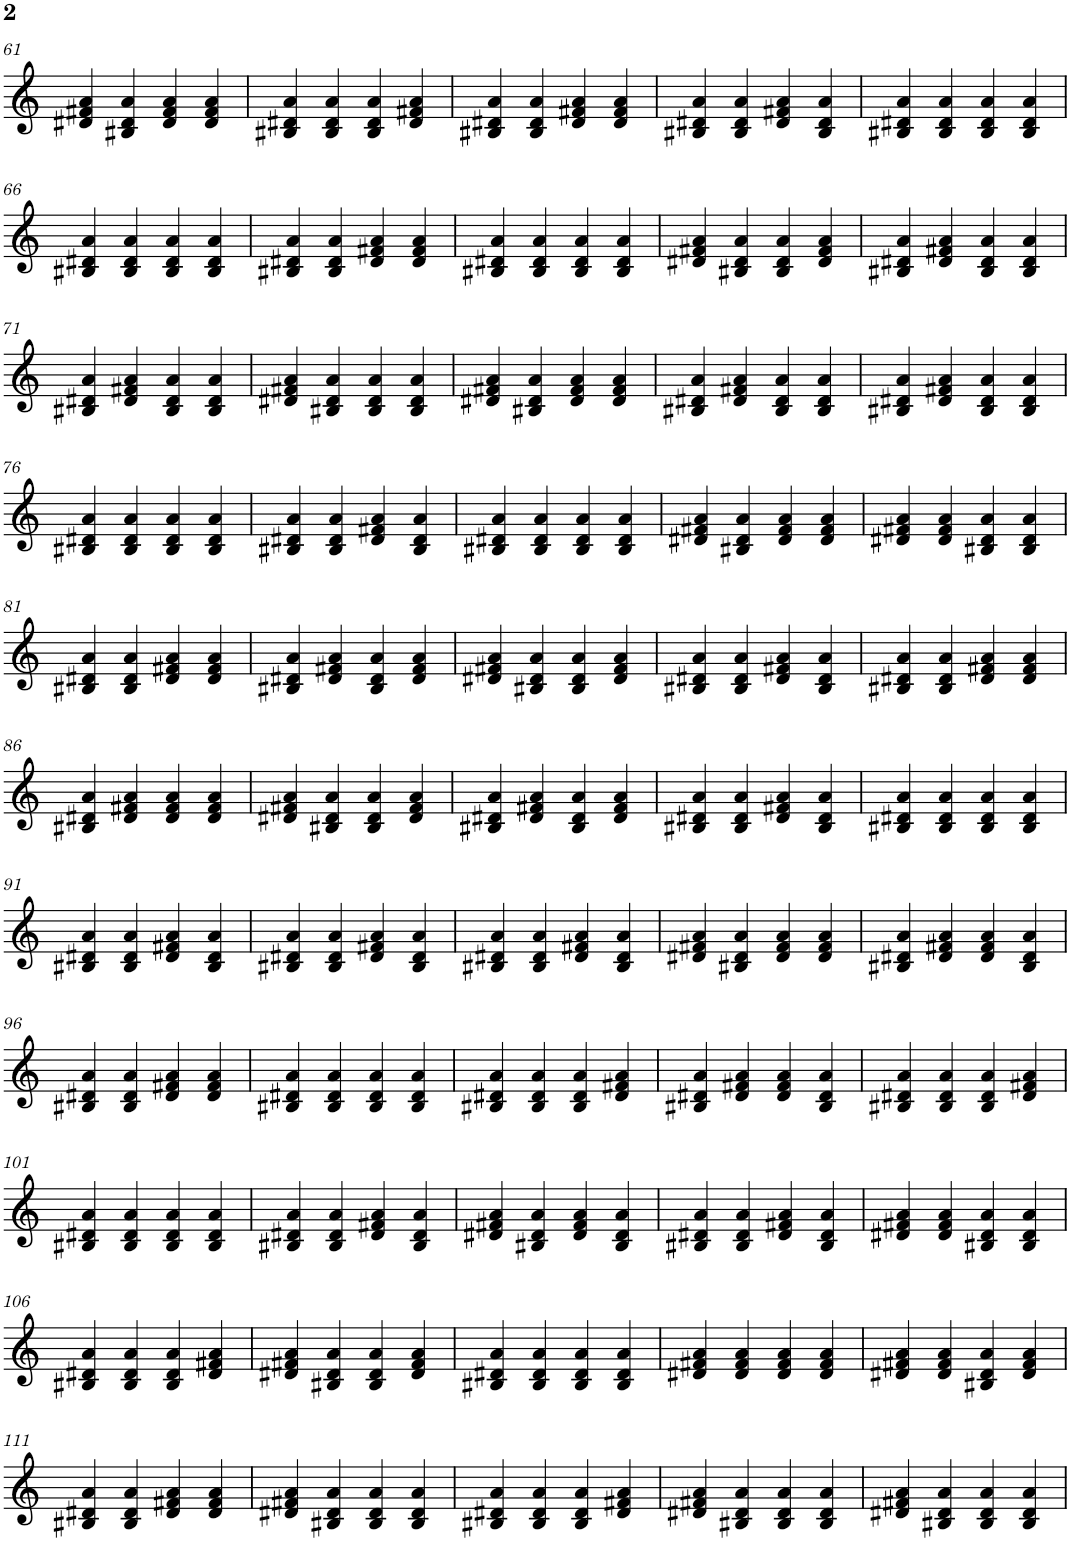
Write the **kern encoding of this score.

**kern
*part1
*staff1
*I"Piano, Danio rerio
*I'Pno.
!!LO:PB:g=z
*clefG2
*k[]
*M4/4
=61
4d#X/ 4f#X/ 4a/
4B#X/ 4d#/ 4a/
4d#/ 4f#/ 4a/
4d#/ 4f#/ 4a/
=62
4B#X/ 4d#X/ 4a/
4B#/ 4d#/ 4a/
4B#/ 4d#/ 4a/
4d#/ 4f#X/ 4a/
=63
4B#X/ 4d#X/ 4a/
4B#/ 4d#/ 4a/
4d#/ 4f#X/ 4a/
4d#/ 4f#/ 4a/
=64
4B#X/ 4d#X/ 4a/
4B#/ 4d#/ 4a/
4d#/ 4f#X/ 4a/
4B#/ 4d#/ 4a/
=65
4B#X/ 4d#X/ 4a/
4B#/ 4d#/ 4a/
4B#/ 4d#/ 4a/
4B#/ 4d#/ 4a/
!!LO:LB:g=z
=66
4B#X/ 4d#X/ 4a/
4B#/ 4d#/ 4a/
4B#/ 4d#/ 4a/
4B#/ 4d#/ 4a/
=67
4B#X/ 4d#X/ 4a/
4B#/ 4d#/ 4a/
4d#/ 4f#X/ 4a/
4d#/ 4f#/ 4a/
=68
4B#X/ 4d#X/ 4a/
4B#/ 4d#/ 4a/
4B#/ 4d#/ 4a/
4B#/ 4d#/ 4a/
=69
4d#X/ 4f#X/ 4a/
4B#X/ 4d#/ 4a/
4B#/ 4d#/ 4a/
4d#/ 4f#/ 4a/
=70
4B#X/ 4d#X/ 4a/
4d#/ 4f#X/ 4a/
4B#/ 4d#/ 4a/
4B#/ 4d#/ 4a/
!!LO:LB:g=z
=71
4B#X/ 4d#X/ 4a/
4d#/ 4f#X/ 4a/
4B#/ 4d#/ 4a/
4B#/ 4d#/ 4a/
=72
4d#X/ 4f#X/ 4a/
4B#X/ 4d#/ 4a/
4B#/ 4d#/ 4a/
4B#/ 4d#/ 4a/
=73
4d#X/ 4f#X/ 4a/
4B#X/ 4d#/ 4a/
4d#/ 4f#/ 4a/
4d#/ 4f#/ 4a/
=74
4B#X/ 4d#X/ 4a/
4d#/ 4f#X/ 4a/
4B#/ 4d#/ 4a/
4B#/ 4d#/ 4a/
=75
4B#X/ 4d#X/ 4a/
4d#/ 4f#X/ 4a/
4B#/ 4d#/ 4a/
4B#/ 4d#/ 4a/
!!LO:LB:g=z
=76
4B#X/ 4d#X/ 4a/
4B#/ 4d#/ 4a/
4B#/ 4d#/ 4a/
4B#/ 4d#/ 4a/
=77
4B#X/ 4d#X/ 4a/
4B#/ 4d#/ 4a/
4d#/ 4f#X/ 4a/
4B#/ 4d#/ 4a/
=78
4B#X/ 4d#X/ 4a/
4B#/ 4d#/ 4a/
4B#/ 4d#/ 4a/
4B#/ 4d#/ 4a/
=79
4d#X/ 4f#X/ 4a/
4B#X/ 4d#/ 4a/
4d#/ 4f#/ 4a/
4d#/ 4f#/ 4a/
=80
4d#X/ 4f#X/ 4a/
4d#/ 4f#/ 4a/
4B#X/ 4d#/ 4a/
4B#/ 4d#/ 4a/
!!LO:LB:g=z
=81
4B#X/ 4d#X/ 4a/
4B#/ 4d#/ 4a/
4d#/ 4f#X/ 4a/
4d#/ 4f#/ 4a/
=82
4B#X/ 4d#X/ 4a/
4d#/ 4f#X/ 4a/
4B#/ 4d#/ 4a/
4d#/ 4f#/ 4a/
=83
4d#X/ 4f#X/ 4a/
4B#X/ 4d#/ 4a/
4B#/ 4d#/ 4a/
4d#/ 4f#/ 4a/
=84
4B#X/ 4d#X/ 4a/
4B#/ 4d#/ 4a/
4d#/ 4f#X/ 4a/
4B#/ 4d#/ 4a/
=85
4B#X/ 4d#X/ 4a/
4B#/ 4d#/ 4a/
4d#/ 4f#X/ 4a/
4d#/ 4f#/ 4a/
!!LO:LB:g=z
=86
4B#X/ 4d#X/ 4a/
4d#/ 4f#X/ 4a/
4d#/ 4f#/ 4a/
4d#/ 4f#/ 4a/
=87
4d#X/ 4f#X/ 4a/
4B#X/ 4d#/ 4a/
4B#/ 4d#/ 4a/
4d#/ 4f#/ 4a/
=88
4B#X/ 4d#X/ 4a/
4d#/ 4f#X/ 4a/
4B#/ 4d#/ 4a/
4d#/ 4f#/ 4a/
=89
4B#X/ 4d#X/ 4a/
4B#/ 4d#/ 4a/
4d#/ 4f#X/ 4a/
4B#/ 4d#/ 4a/
=90
4B#X/ 4d#X/ 4a/
4B#/ 4d#/ 4a/
4B#/ 4d#/ 4a/
4B#/ 4d#/ 4a/
!!LO:LB:g=z
=91
4B#X/ 4d#X/ 4a/
4B#/ 4d#/ 4a/
4d#/ 4f#X/ 4a/
4B#/ 4d#/ 4a/
=92
4B#X/ 4d#X/ 4a/
4B#/ 4d#/ 4a/
4d#/ 4f#X/ 4a/
4B#/ 4d#/ 4a/
=93
4B#X/ 4d#X/ 4a/
4B#/ 4d#/ 4a/
4d#/ 4f#X/ 4a/
4B#/ 4d#/ 4a/
=94
4d#X/ 4f#X/ 4a/
4B#X/ 4d#/ 4a/
4d#/ 4f#/ 4a/
4d#/ 4f#/ 4a/
=95
4B#X/ 4d#X/ 4a/
4d#/ 4f#X/ 4a/
4d#/ 4f#/ 4a/
4B#/ 4d#/ 4a/
!!LO:LB:g=z
=96
4B#X/ 4d#X/ 4a/
4B#/ 4d#/ 4a/
4d#/ 4f#X/ 4a/
4d#/ 4f#/ 4a/
=97
4B#X/ 4d#X/ 4a/
4B#/ 4d#/ 4a/
4B#/ 4d#/ 4a/
4B#/ 4d#/ 4a/
=98
4B#X/ 4d#X/ 4a/
4B#/ 4d#/ 4a/
4B#/ 4d#/ 4a/
4d#/ 4f#X/ 4a/
=99
4B#X/ 4d#X/ 4a/
4d#/ 4f#X/ 4a/
4d#/ 4f#/ 4a/
4B#/ 4d#/ 4a/
=100
4B#X/ 4d#X/ 4a/
4B#/ 4d#/ 4a/
4B#/ 4d#/ 4a/
4d#/ 4f#X/ 4a/
!!LO:LB:g=z
=101
4B#X/ 4d#X/ 4a/
4B#/ 4d#/ 4a/
4B#/ 4d#/ 4a/
4B#/ 4d#/ 4a/
=102
4B#X/ 4d#X/ 4a/
4B#/ 4d#/ 4a/
4d#/ 4f#X/ 4a/
4B#/ 4d#/ 4a/
=103
4d#X/ 4f#X/ 4a/
4B#X/ 4d#/ 4a/
4d#/ 4f#/ 4a/
4B#/ 4d#/ 4a/
=104
4B#X/ 4d#X/ 4a/
4B#/ 4d#/ 4a/
4d#/ 4f#X/ 4a/
4B#/ 4d#/ 4a/
=105
4d#X/ 4f#X/ 4a/
4d#/ 4f#/ 4a/
4B#X/ 4d#/ 4a/
4B#/ 4d#/ 4a/
!!LO:LB:g=z
=106
4B#X/ 4d#X/ 4a/
4B#/ 4d#/ 4a/
4B#/ 4d#/ 4a/
4d#/ 4f#X/ 4a/
=107
4d#X/ 4f#X/ 4a/
4B#X/ 4d#/ 4a/
4B#/ 4d#/ 4a/
4d#/ 4f#/ 4a/
=108
4B#X/ 4d#X/ 4a/
4B#/ 4d#/ 4a/
4B#/ 4d#/ 4a/
4B#/ 4d#/ 4a/
=109
4d#X/ 4f#X/ 4a/
4d#/ 4f#/ 4a/
4d#/ 4f#/ 4a/
4d#/ 4f#/ 4a/
=110
4d#X/ 4f#X/ 4a/
4d#/ 4f#/ 4a/
4B#X/ 4d#/ 4a/
4d#/ 4f#/ 4a/
!!LO:LB:g=z
=111
4B#X/ 4d#X/ 4a/
4B#/ 4d#/ 4a/
4d#/ 4f#X/ 4a/
4d#/ 4f#/ 4a/
=112
4d#X/ 4f#X/ 4a/
4B#X/ 4d#/ 4a/
4B#/ 4d#/ 4a/
4B#/ 4d#/ 4a/
=113
4B#X/ 4d#X/ 4a/
4B#/ 4d#/ 4a/
4B#/ 4d#/ 4a/
4d#/ 4f#X/ 4a/
=114
4d#X/ 4f#X/ 4a/
4B#X/ 4d#/ 4a/
4B#/ 4d#/ 4a/
4B#/ 4d#/ 4a/
=115
4d#X/ 4f#X/ 4a/
4B#X/ 4d#/ 4a/
4B#/ 4d#/ 4a/
4B#/ 4d#/ 4a/
=
*-
